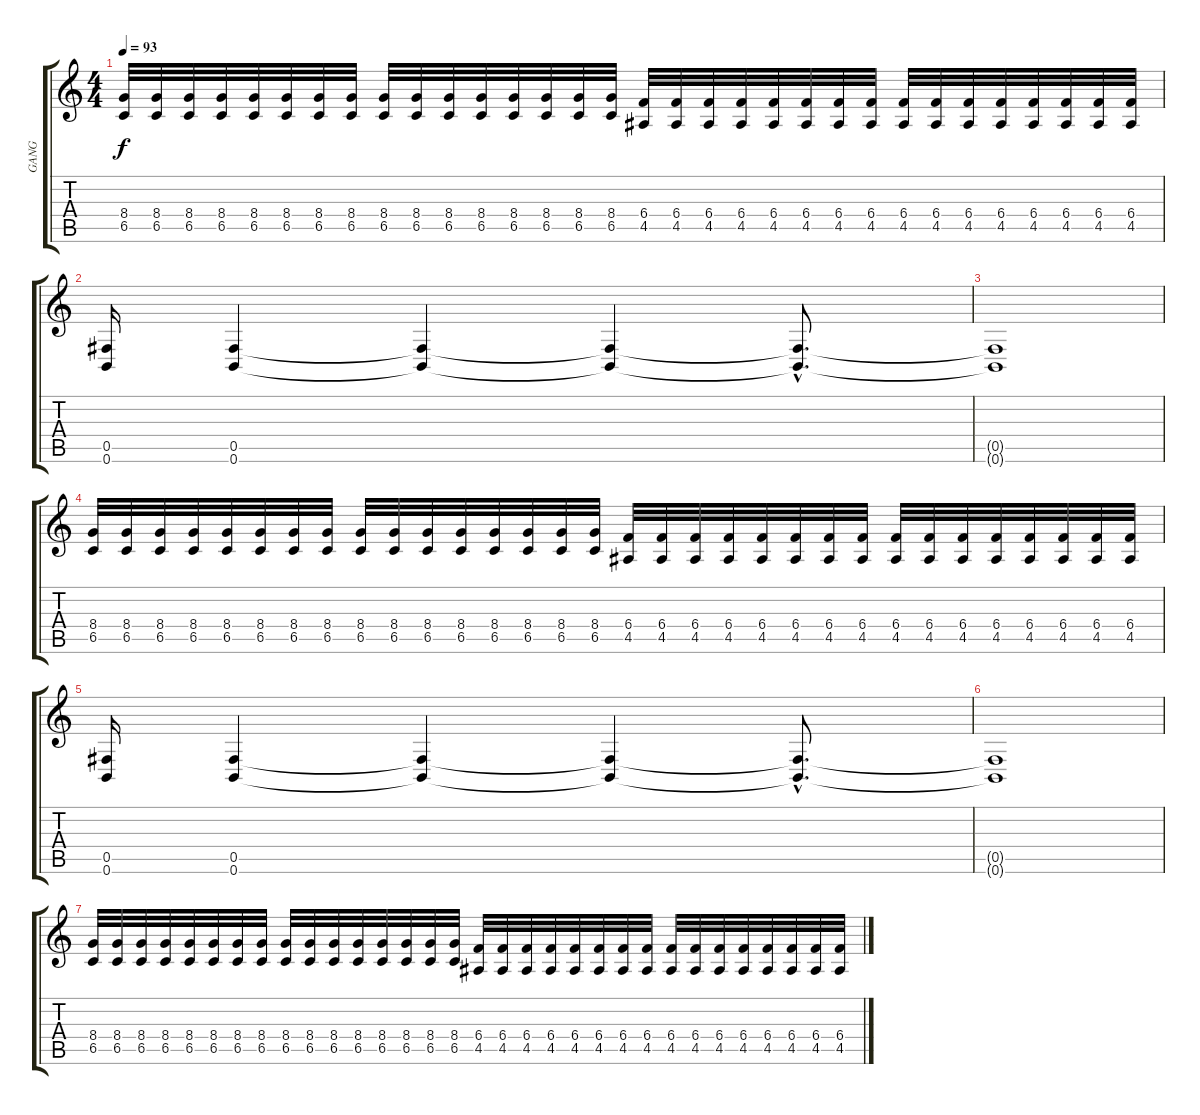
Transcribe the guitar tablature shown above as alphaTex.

\track ("GANG" "GANG") {instrument distortionguitar}
\staff {score tabs}
\tuning (Db4 Ab3 E3 B2 Gb2 B1) {hide}
\ts (4 4)
\tempo 93
\clef g2
\ks c
(8.4 6.5).32{dy f} (8.4 6.5).32 (8.4 6.5).32 (8.4 6.5).32 (8.4 6.5).32 (8.4 6.5).32 (8.4 6.5).32 (8.4 6.5).32 (8.4 6.5).32 (8.4 6.5).32 (8.4 6.5).32 (8.4 6.5).32 (8.4 6.5).32 (8.4 6.5).32 (8.4 6.5).32 (8.4 6.5).32 (6.4 4.5).32 (6.4 4.5).32 (6.4 4.5).32 (6.4 4.5).32 (6.4 4.5).32 (6.4 4.5).32 (6.4 4.5).32 (6.4 4.5).32 (6.4 4.5).32 (6.4 4.5).32 (6.4 4.5).32 (6.4 4.5).32 (6.4 4.5).32 (6.4 4.5).32 (6.4 4.5).32 (6.4 4.5).32 |
(0.5 0.6).16 (0.5 0.6).4 (0.5{t} 0.6{t}).4 (0.5{t} 0.6{t}).4 (0.5{hac t} 0.6{hac t}).8{d} |
(0.5{t} 0.6{t}).1 |
(8.4 6.5).32 (8.4 6.5).32 (8.4 6.5).32 (8.4 6.5).32 (8.4 6.5).32 (8.4 6.5).32 (8.4 6.5).32 (8.4 6.5).32 (8.4 6.5).32 (8.4 6.5).32 (8.4 6.5).32 (8.4 6.5).32 (8.4 6.5).32 (8.4 6.5).32 (8.4 6.5).32 (8.4 6.5).32 (6.4 4.5).32 (6.4 4.5).32 (6.4 4.5).32 (6.4 4.5).32 (6.4 4.5).32 (6.4 4.5).32 (6.4 4.5).32 (6.4 4.5).32 (6.4 4.5).32 (6.4 4.5).32 (6.4 4.5).32 (6.4 4.5).32 (6.4 4.5).32 (6.4 4.5).32 (6.4 4.5).32 (6.4 4.5).32 |
(0.5 0.6).16 (0.5 0.6).4 (0.5{t} 0.6{t}).4 (0.5{t} 0.6{t}).4 (0.5{hac t} 0.6{hac t}).8{d} |
(0.5{t} 0.6{t}).1 |
(8.4 6.5).32 (8.4 6.5).32 (8.4 6.5).32 (8.4 6.5).32 (8.4 6.5).32 (8.4 6.5).32 (8.4 6.5).32 (8.4 6.5).32 (8.4 6.5).32 (8.4 6.5).32 (8.4 6.5).32 (8.4 6.5).32 (8.4 6.5).32 (8.4 6.5).32 (8.4 6.5).32 (8.4 6.5).32 (6.4 4.5).32 (6.4 4.5).32 (6.4 4.5).32 (6.4 4.5).32 (6.4 4.5).32 (6.4 4.5).32 (6.4 4.5).32 (6.4 4.5).32 (6.4 4.5).32 (6.4 4.5).32 (6.4 4.5).32 (6.4 4.5).32 (6.4 4.5).32 (6.4 4.5).32 (6.4 4.5).32 (6.4 4.5).32
